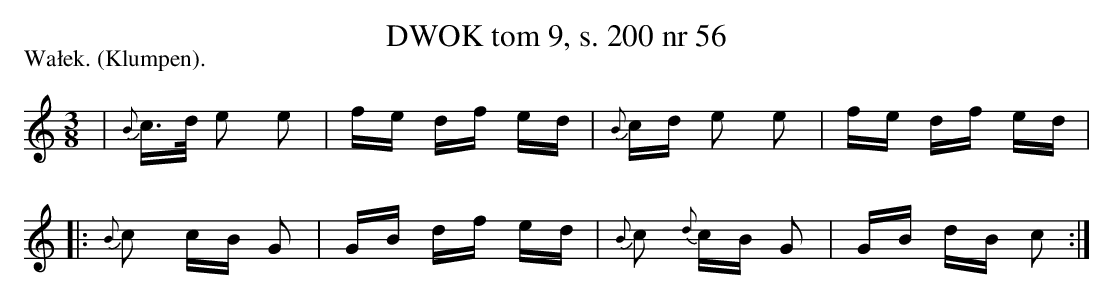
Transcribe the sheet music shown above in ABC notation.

X:1
T:DWOK tom 9, s. 200 nr 56
L:1/16
M:3/8
P:Wałek. (Klumpen).
K:C
|{B}c3/2d/2 e2 e2|fe df ed|{B}cd e2 e2|fe df ed|
|:{B}c2 cB G2|GB df ed|{B}c2 {d }cB G2|GB dB c2:|
